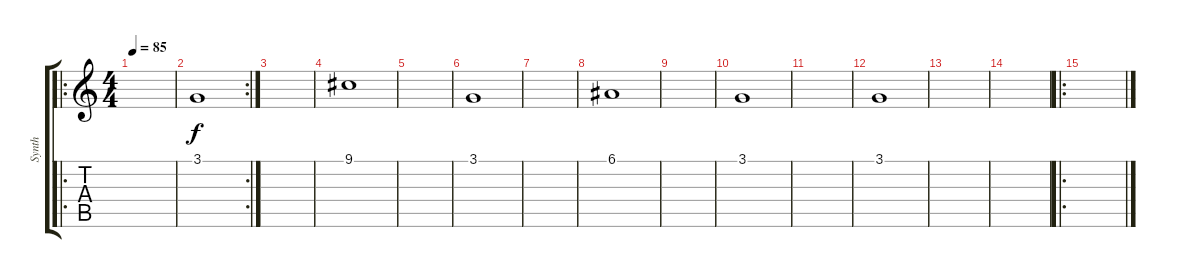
\track ("Synth" "Synth") {instrument pad6metallic}
\staff {score tabs}
\tuning (E4 B3 G3 D3 A2 E2) {hide}
\ro
\ts (4 4)
\tempo 85
\clef g2
\ks c
|
\rc 2
3.1.1 |
|
9.1.1 |
|
3.1.1 |
|
6.1.1 |
|
3.1.1 |
|
3.1.1 |
|
|
\ro
